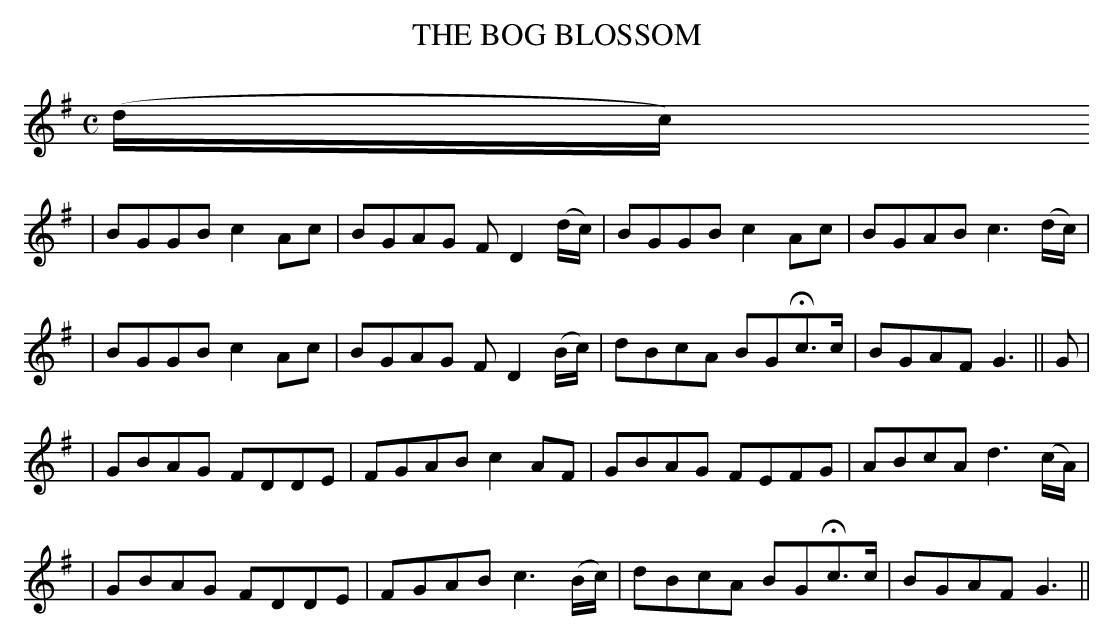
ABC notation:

X:1
T: THE BOG BLOSSOM
M: C
L: 1/8
K: G
(d/c/)
| BGGB c2Ac | BGAG FD2(d/c/) | BGGB c2Ac | BGAB c3 (d/c/) |
| BGGB c2Ac | BGAG FD2(B/c/) | dBcA BGHc>c | BGAF G3 || G |
| GBAG FDDE | FGAB c2AF | GBAG FEFG | ABcA d3(c/A/) |
| GBAG FDDE | FGAB c3(B/c/) | dBcA BGHc>c | BGAF G3 ||
